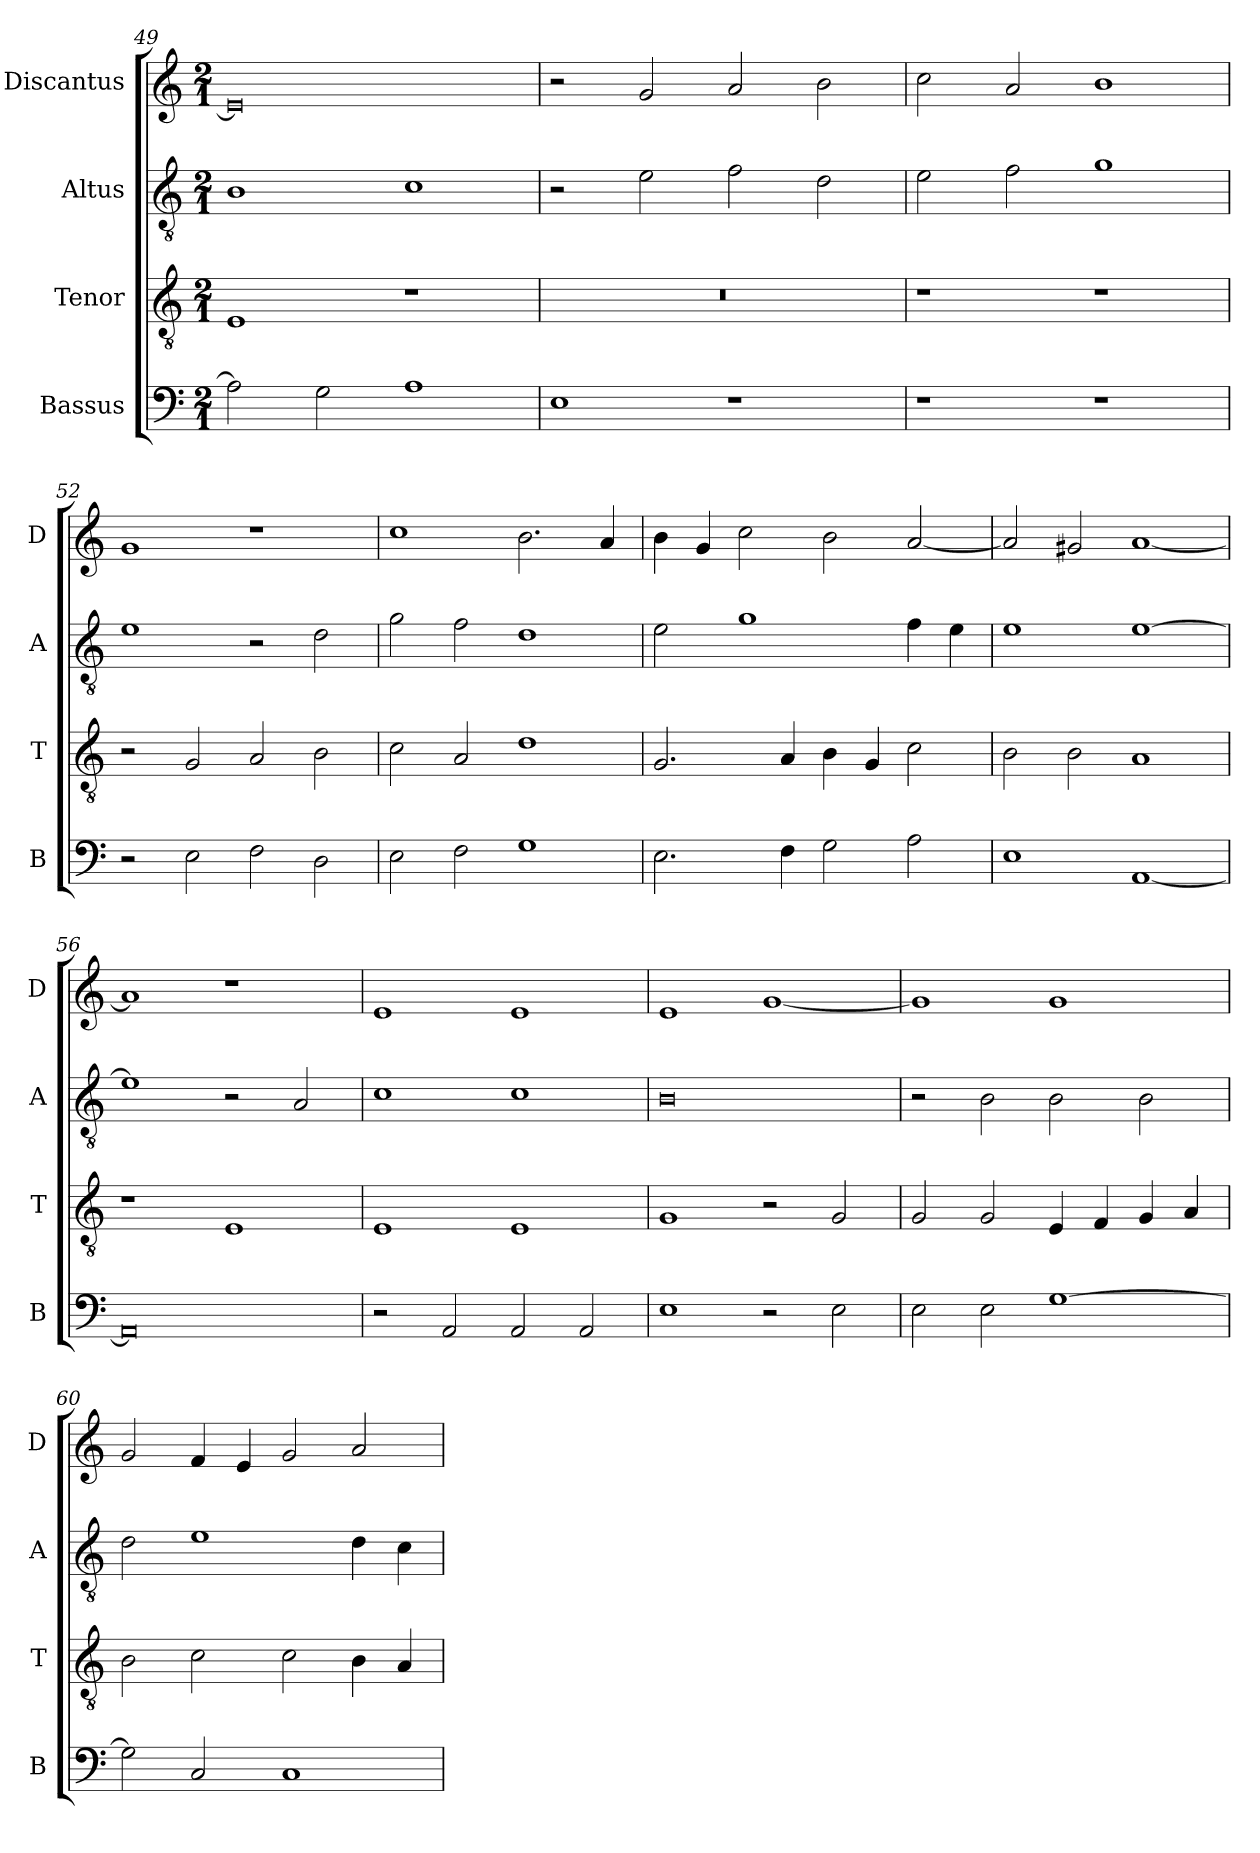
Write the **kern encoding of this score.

**kern	**kern	**kern	**kern
*part4	*part3	*part2	*part1
*staff4	*staff3	*staff2	*staff1
*I"Bassus	*I"Tenor	*I"Altus	*I"Discantus
*I'B	*I'T	*I'A	*I'D
*clefF4	*clefGv2	*clefGv2	*clefG2
*k[]	*k[]	*k[]	*k[]
*M2/1	*M2/1	*M2/1	*M2/1
=49	=49	=49	=49
2A\]	1E	1B	0e]
2G\	.	.	.
1A	1r	1c	.
=50	=50	=50	=50
1E	0r	2r	2r
.	.	2e\	2g/
1r	.	2f\	2a/
.	.	2d\	2b\
=51	=51	=51	=51
1r	1r	2e\	2cc\
.	.	2f\	2a/
1r	1r	1g	1b
=52	=52	=52	=52
2r	2r	1e	1g
2E\	2G/	.	.
2F\	2A/	2r	1r
2D\	2B\	2d\	.
=53	=53	=53	=53
2E\	2c\	2g\	1cc
2F\	2A/	2f\	.
1G	1d	1d	2.b\
.	.	.	4a/
=54	=54	=54	=54
2.E\	2.G/	2e\	4b\
.	.	.	4g/
.	.	1g	2cc\
4F\	4A/	.	.
2G\	4B\	.	2b\
.	4G/	.	.
2A\	2c\	4f\	[2a/
.	.	4e\	.
=55	=55	=55	=55
1E	2B\	1e	2a/]
.	2B\	.	2g#X/
[1AA	1A	[1e	[1a
=56	=56	=56	=56
0AA]	1r	1e]	1a]
.	1E	2r	1r
.	.	2A/	.
=57	=57	=57	=57
2r	1E	1c	1e
2AA/	.	.	.
2AA/	1E	1c	1e
2AA/	.	.	.
=58	=58	=58	=58
1E	1G	0B	1e
2r	2r	.	[1g
2E\	2G/	.	.
=59	=59	=59	=59
2E\	2G/	2r	1g]
2E\	2G/	2B\	.
[1G	4E/	2B\	1g
.	4F/	.	.
.	4G/	2B\	.
.	4A/	.	.
=60	=60	=60	=60
2G\]	2B\	2d\	2g/
2C/	2c\	1e	4f/
.	.	.	4e/
1C	2c\	.	2g/
.	4B\	4d\	2a/
.	4A/	4c\	.
=	=	=	=
*-	*-	*-	*-
